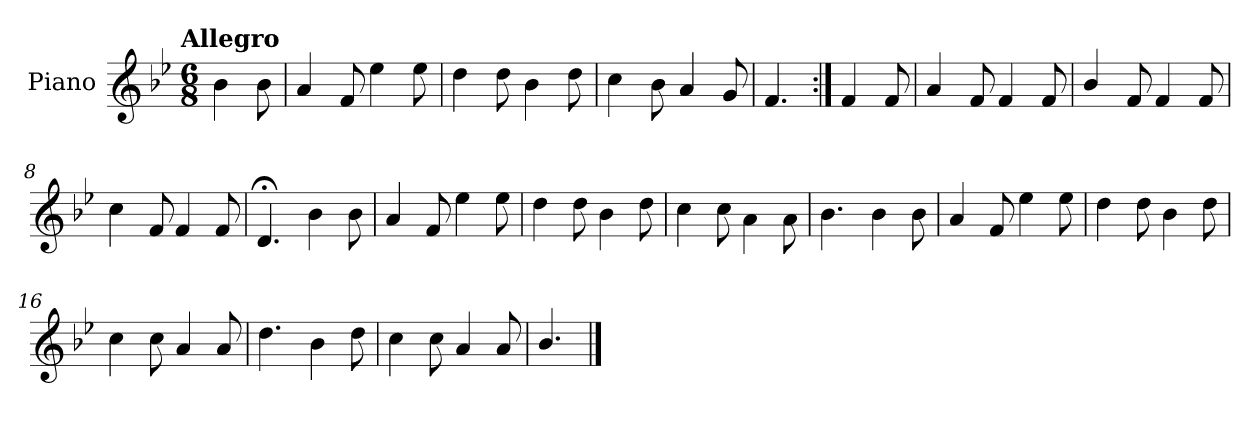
**kern
*part1
*staff1
*I"Piano
*I'Pno.
*clefG2
*k[b-e-]
!!LO:TX:omd:t=Allegro
*M6/8
*MM144
=
4b-\
8b-\
=1
4a/
8f/
4ee-\
8ee-\
=2
4dd\
8dd\
4b-\
8dd\
=3
4cc\
8b-\
4a/
8g/
=4
4.f/
=5:|!
4f/
8f/
!!LO:LB:g=z
=6
4a/
8f/
4f/
8f/
=7
4b-/
8f/
4f/
8f/
=8
4cc\
8f/
4f/
8f/
=9
4.d;</
4b-\
8b-\
=10
4a/
8f/
4ee-\
8ee-\
!!LO:LB:g=z
=11
4dd\
8dd\
4b-\
8dd\
=12
4cc\
8cc\
4a\
8a\
=13
4.b-\
4b-\
8b-\
=14
4a/
8f/
4ee-\
8ee-\
=15
4dd\
8dd\
4b-\
8dd\
!!LO:LB:g=z
=16
4cc\
8cc\
4a/
8a/
=17
4.dd\
4b-\
8dd\
=18
4cc\
8cc\
4a/
8a/
=19
4.b-/
==
*-
